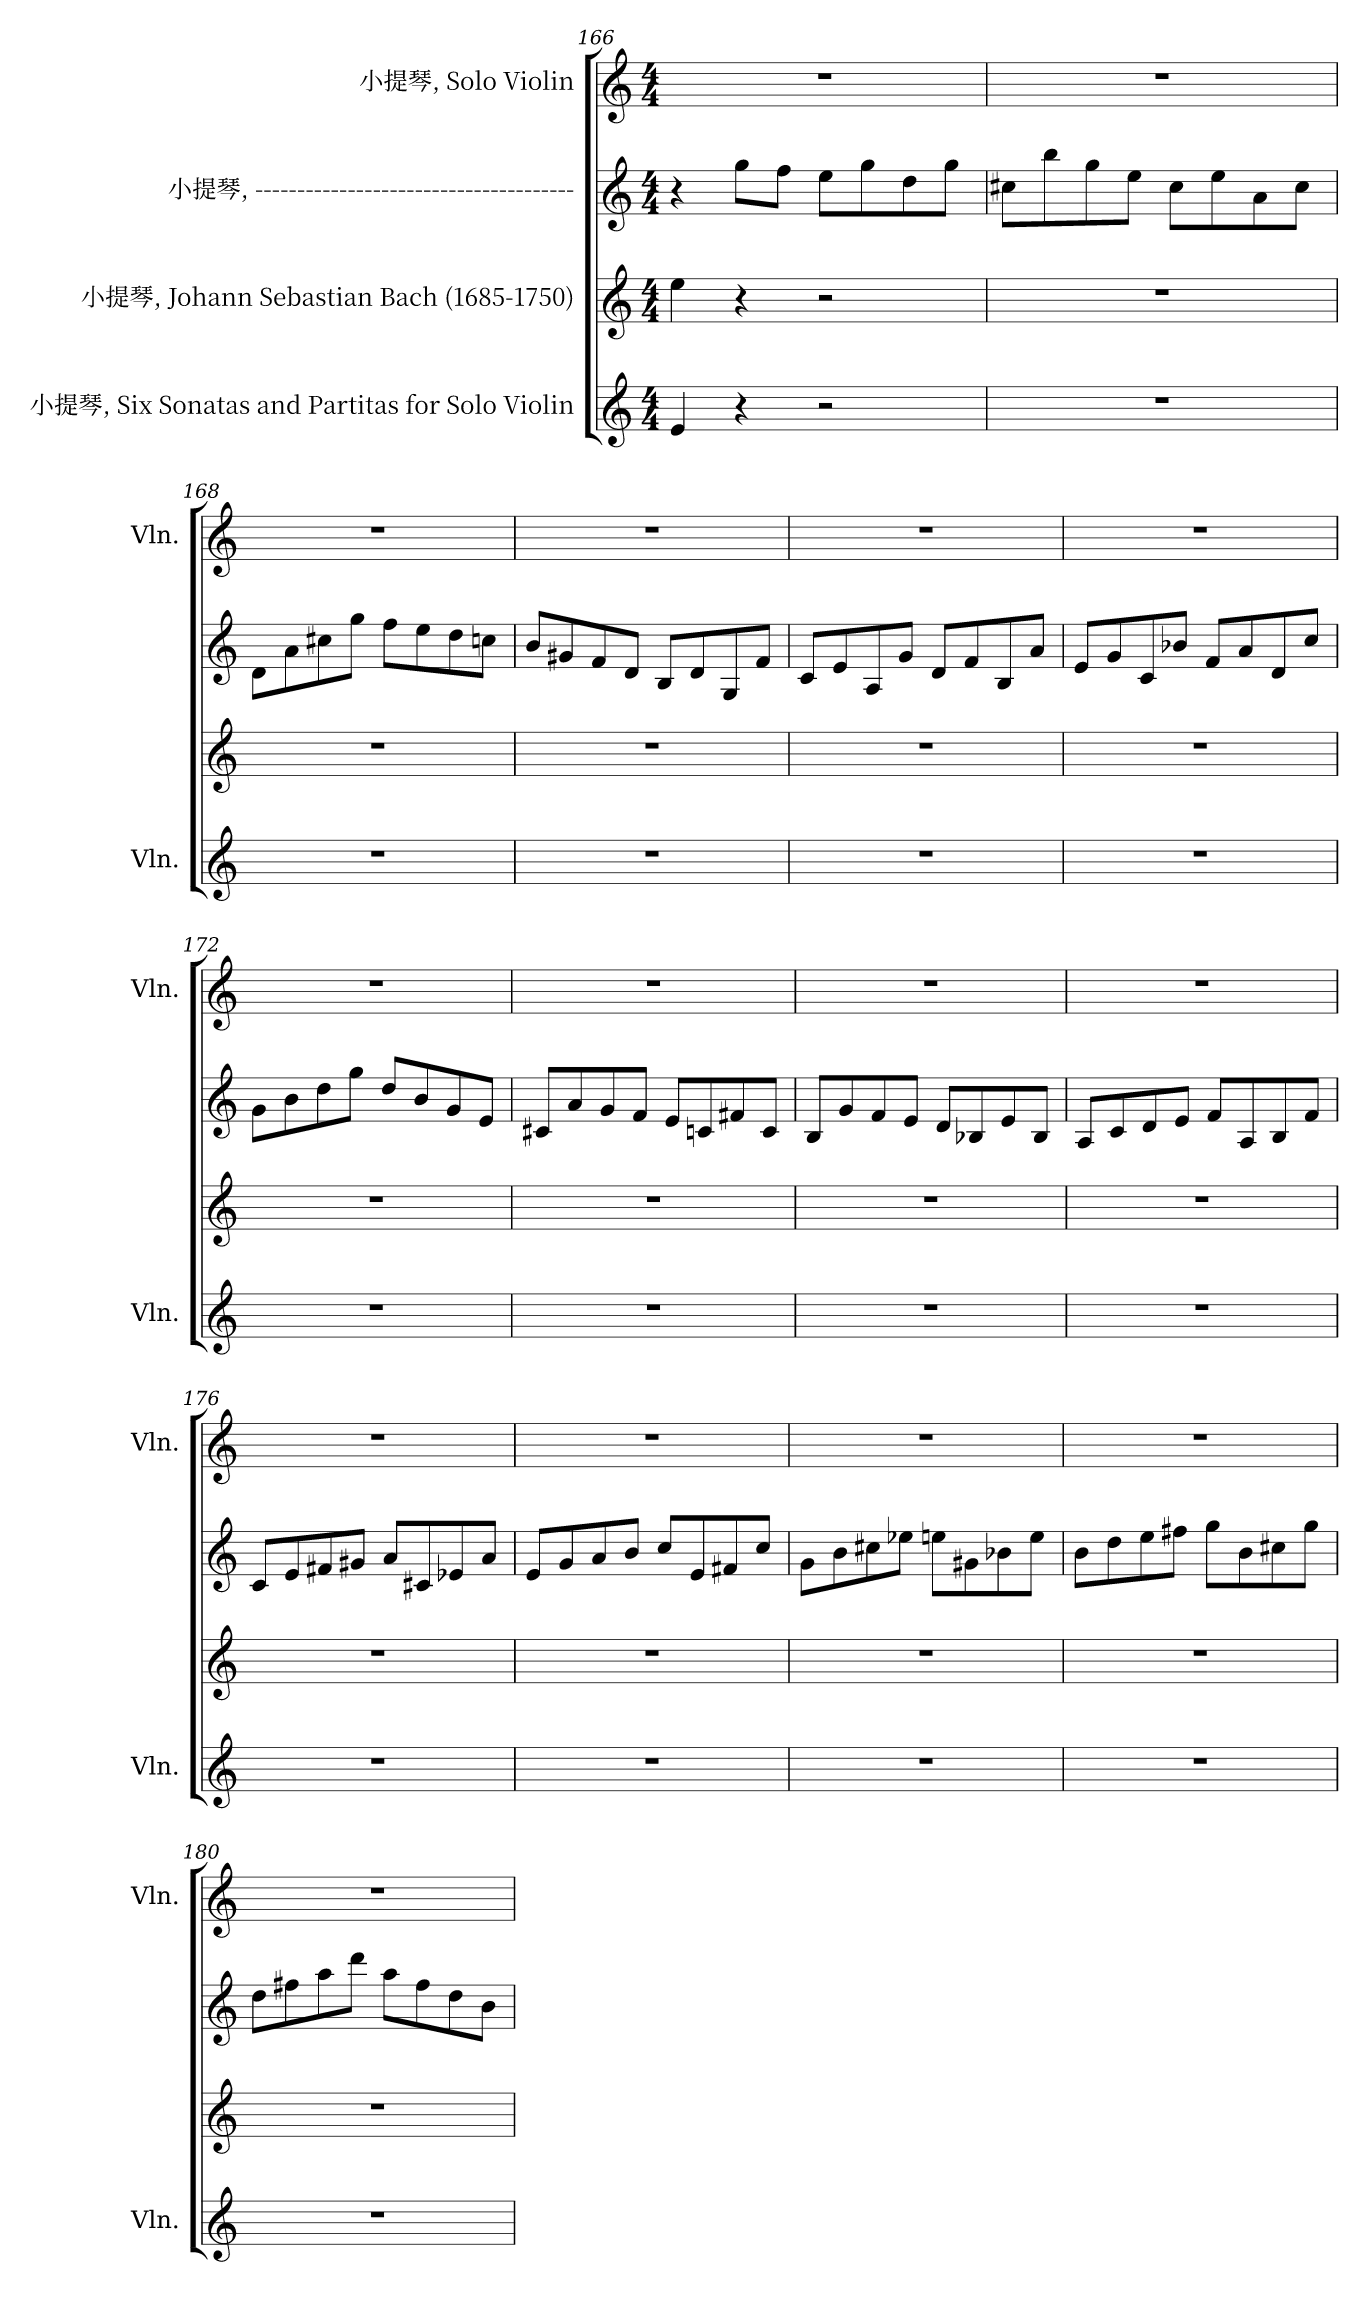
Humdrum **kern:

**kern	**kern	**kern	**kern
*part4	*part3	*part2	*part1
*staff4	*staff3	*staff2	*staff1
*I"小提琴, Six Sonatas and Partitas for Solo Violin	*I"小提琴, Johann Sebastian Bach  (1685-1750)	*I"小提琴, --------------------------------------	*I"小提琴, Solo Violin
*I'Vln.	*	*	*I'Vln.
!!LO:LB:g=z
*clefG2	*clefG2	*clefG2	*clefG2
*k[]	*k[]	*k[]	*k[]
*M4/4	*M4/4	*M4/4	*M4/4
=166	=166	=166	=166
4e/	4ee\	4r	1r
4r	4r	8gg\L	.
.	.	8ff\J	.
2r	2r	8ee\L	.
.	.	8gg\	.
.	.	8dd\	.
.	.	8gg\J	.
=167	=167	=167	=167
1r	1r	8cc#X\L	1r
.	.	8bb\	.
.	.	8gg\	.
.	.	8ee\J	.
.	.	8cc#\L	.
.	.	8ee\	.
.	.	8a\	.
.	.	8cc#\J	.
=168	=168	=168	=168
1r	1r	8d\L	1r
.	.	8a\	.
.	.	8cc#X\	.
.	.	8gg\J	.
.	.	8ff\L	.
.	.	8ee\	.
.	.	8dd\	.
.	.	8ccn\J	.
=169	=169	=169	=169
1r	1r	8b/L	1r
.	.	8g#X/	.
.	.	8f/	.
.	.	8d/J	.
.	.	8B/L	.
.	.	8d/	.
.	.	8G/	.
.	.	8f/J	.
=170	=170	=170	=170
1r	1r	8c/L	1r
.	.	8e/	.
.	.	8A/	.
.	.	8g/J	.
.	.	8d/L	.
.	.	8f/	.
.	.	8B/	.
.	.	8a/J	.
!!LO:PB:g=z
=171	=171	=171	=171
1r	1r	8e/L	1r
.	.	8g/	.
.	.	8c/	.
.	.	8b-X/J	.
.	.	8f/L	.
.	.	8a/	.
.	.	8d/	.
.	.	8cc/J	.
=172	=172	=172	=172
1r	1r	8g\L	1r
.	.	8b\	.
.	.	8dd\	.
.	.	8gg\J	.
.	.	8dd/L	.
.	.	8b/	.
.	.	8g/	.
.	.	8e/J	.
=173	=173	=173	=173
1r	1r	8c#X/L	1r
.	.	8a/	.
.	.	8g/	.
.	.	8f/J	.
.	.	8e/L	.
.	.	8cn/	.
.	.	8f#X/	.
.	.	8c/J	.
=174	=174	=174	=174
1r	1r	8B/L	1r
.	.	8g/	.
.	.	8f/	.
.	.	8e/J	.
.	.	8d/L	.
.	.	8B-X/	.
.	.	8e/	.
.	.	8B-/J	.
!!LO:LB:g=z
=175	=175	=175	=175
1r	1r	8A/L	1r
.	.	8c/	.
.	.	8d/	.
.	.	8e/J	.
.	.	8f/L	.
.	.	8A/	.
.	.	8B/	.
.	.	8f/J	.
=176	=176	=176	=176
1r	1r	8c/L	1r
.	.	8e/	.
.	.	8f#X/	.
.	.	8g#X/J	.
.	.	8a/L	.
.	.	8c#X/	.
.	.	8e-X/	.
.	.	8a/J	.
=177	=177	=177	=177
1r	1r	8e/L	1r
.	.	8g/	.
.	.	8a/	.
.	.	8b/J	.
.	.	8cc/L	.
.	.	8e/	.
.	.	8f#X/	.
.	.	8cc/J	.
=178	=178	=178	=178
1r	1r	8g\L	1r
.	.	8b\	.
.	.	8cc#X\	.
.	.	8ee-X\J	.
.	.	8een\L	.
.	.	8g#X\	.
.	.	8b-X\	.
.	.	8ee\J	.
!!LO:LB:g=z
=179	=179	=179	=179
1r	1r	8b\L	1r
.	.	8dd\	.
.	.	8ee\	.
.	.	8ff#X\J	.
.	.	8gg\L	.
.	.	8b\	.
.	.	8cc#X\	.
.	.	8gg\J	.
=180	=180	=180	=180
1r	1r	8dd\L	1r
.	.	8ff#X\	.
.	.	8aa\	.
.	.	8ddd\J	.
.	.	8aa\L	.
.	.	8ff#\	.
.	.	8dd\	.
.	.	8b\J	.
=	=	=	=
*-	*-	*-	*-
